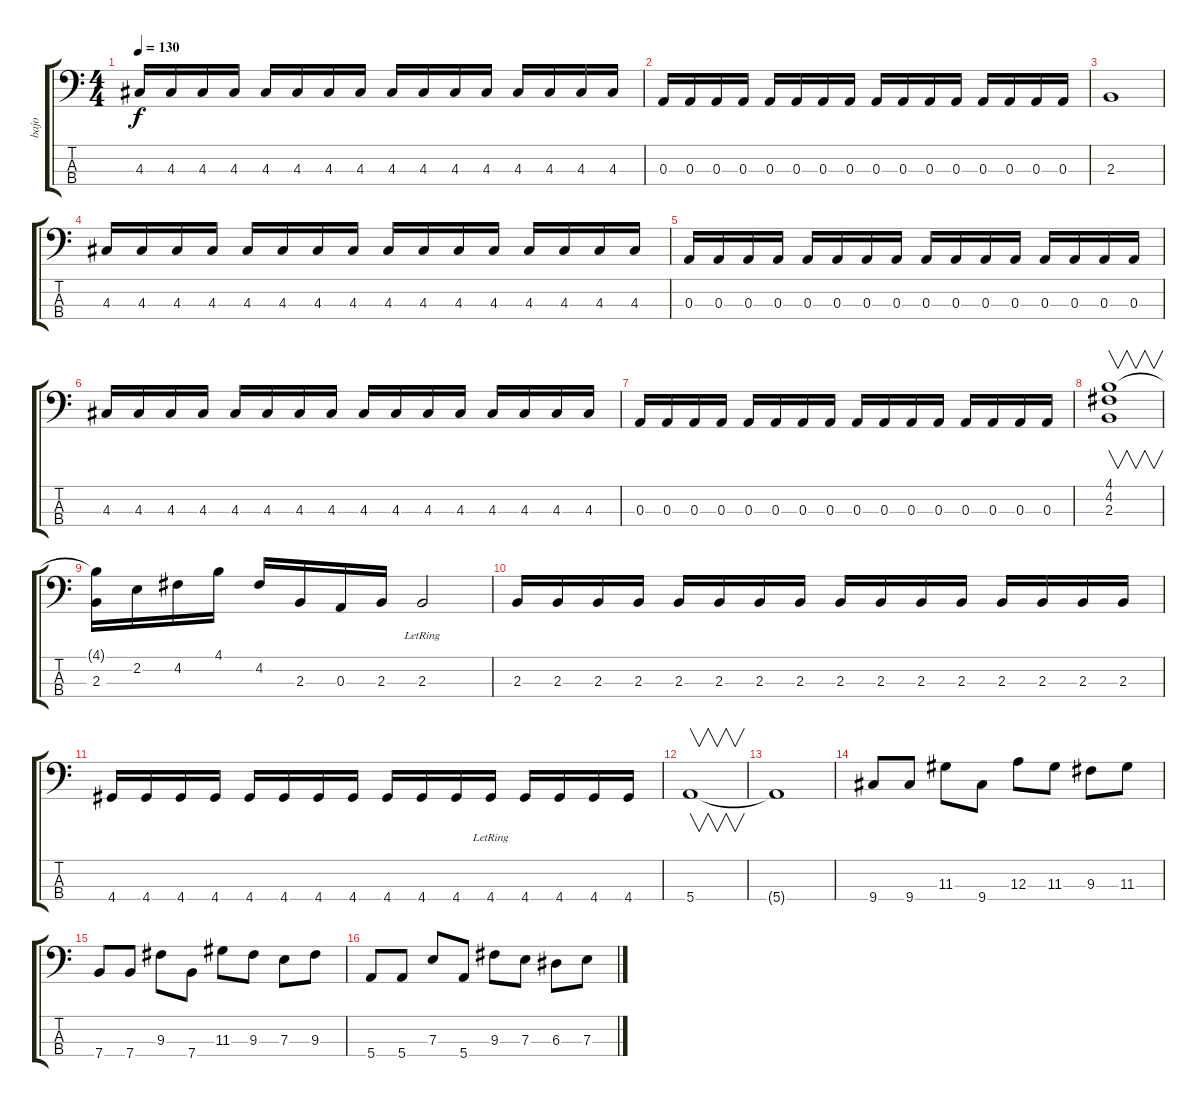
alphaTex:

\track ("bajo" "bajo") {instrument electricbassfinger}
\staff {score tabs}
\tuning (G2 D2 A1 E1) {hide}
\ts (4 4)
\tempo 130
\clef f4
\ks c
4.3.16{dy f} 4.3.16 4.3.16 4.3.16 4.3.16 4.3.16 4.3.16 4.3.16 4.3.16 4.3.16 4.3.16 4.3.16 4.3.16 4.3.16 4.3.16 4.3.16 |
0.3.16 0.3.16 0.3.16 0.3.16 0.3.16 0.3.16 0.3.16 0.3.16 0.3.16 0.3.16 0.3.16 0.3.16 0.3.16 0.3.16 0.3.16 0.3.16 |
2.3.1 |
4.3.16 4.3.16 4.3.16 4.3.16 4.3.16 4.3.16 4.3.16 4.3.16 4.3.16 4.3.16 4.3.16 4.3.16 4.3.16 4.3.16 4.3.16 4.3.16 |
0.3.16 0.3.16 0.3.16 0.3.16 0.3.16 0.3.16 0.3.16 0.3.16 0.3.16 0.3.16 0.3.16 0.3.16 0.3.16 0.3.16 0.3.16 0.3.16 |
4.3.16 4.3.16 4.3.16 4.3.16 4.3.16 4.3.16 4.3.16 4.3.16 4.3.16 4.3.16 4.3.16 4.3.16 4.3.16 4.3.16 4.3.16 4.3.16 |
0.3.16 0.3.16 0.3.16 0.3.16 0.3.16 0.3.16 0.3.16 0.3.16 0.3.16 0.3.16 0.3.16 0.3.16 0.3.16 0.3.16 0.3.16 0.3.16 |
(4.1 4.2 2.3).1{v} |
(4.1{t} 2.3).16 2.2.16 4.2.16 4.1.16 4.2.16 2.3.16 0.3.16 2.3.16 2.3{lr}.2 |
2.3.16 2.3.16 2.3.16 2.3.16 2.3.16 2.3.16 2.3.16 2.3.16 2.3.16 2.3.16 2.3.16 2.3.16 2.3.16 2.3.16 2.3.16 2.3.16 |
4.4.16 4.4.16 4.4.16 4.4.16 4.4.16 4.4.16 4.4.16 4.4.16 4.4.16 4.4.16 4.4.16 4.4{lr}.16 4.4.16 4.4.16 4.4.16 4.4.16 |
5.4.1{v} |
5.4{t}.1 |
9.4.8 9.4.8 11.3.8 9.4.8 12.3.8 11.3.8 9.3.8 11.3.8 |
7.4.8 7.4.8 9.3.8 7.4.8 11.3.8 9.3.8 7.3.8 9.3.8 |
5.4.8 5.4.8 7.3.8 5.4.8 9.3.8 7.3.8 6.3.8 7.3.8
